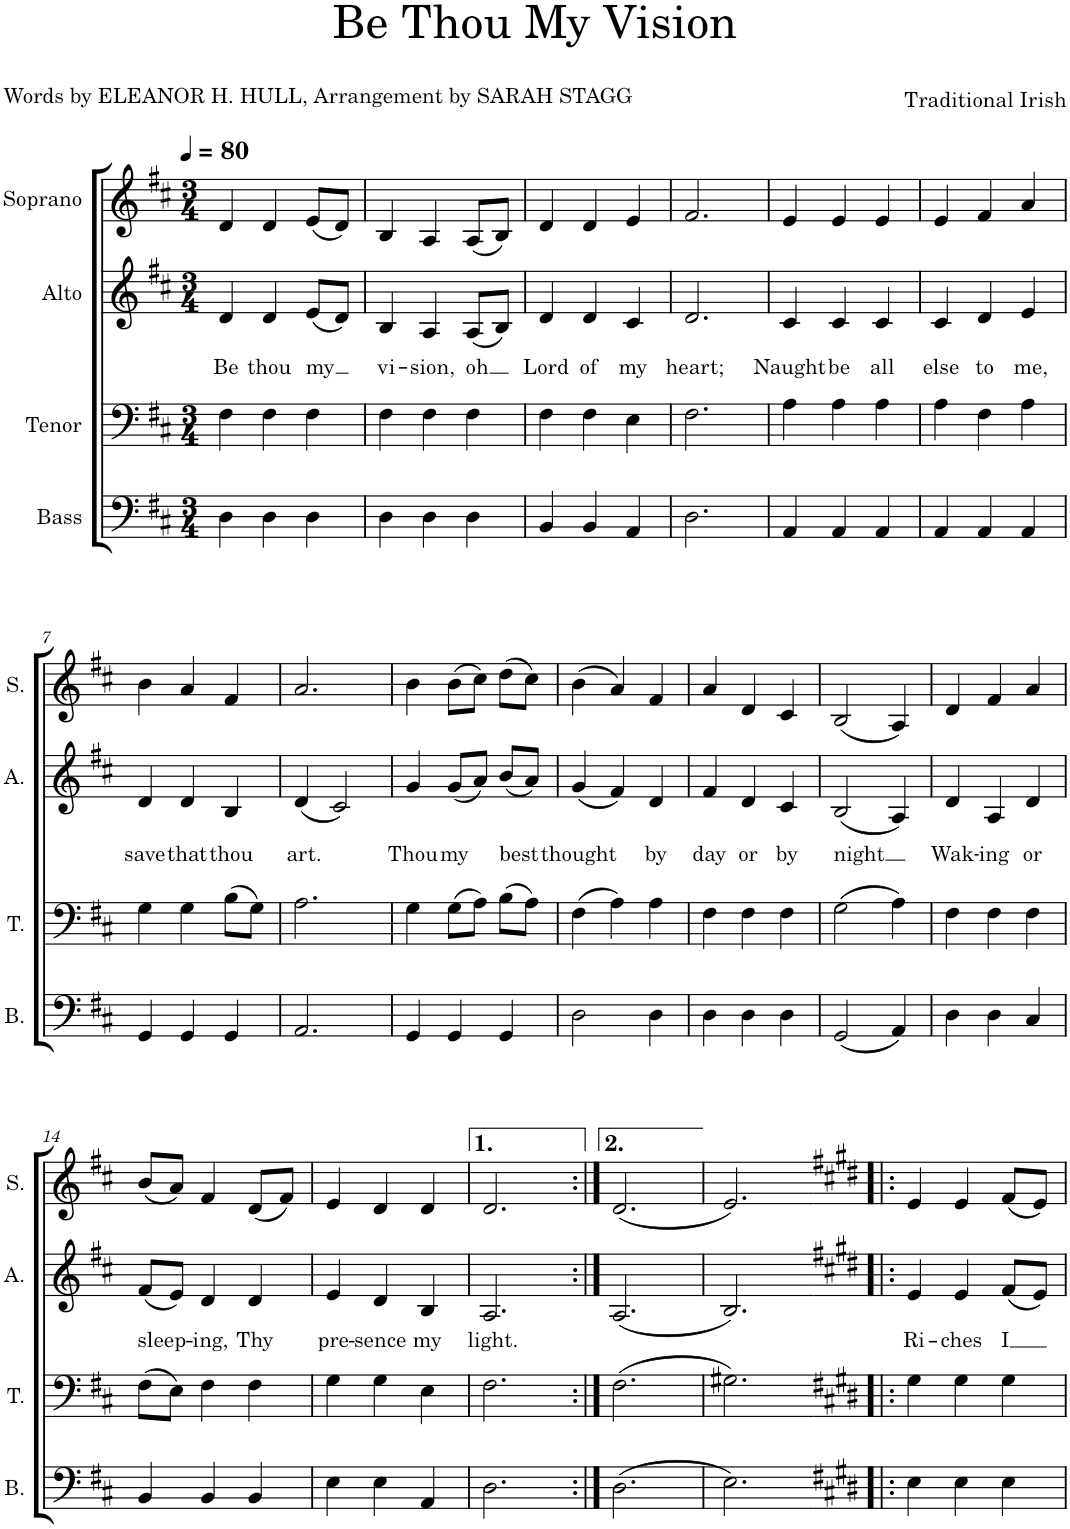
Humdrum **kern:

**kern	**kern	**kern	**text	**kern
*part4	*part3	*part2	*part2	*part1
*staff4	*staff3	*staff2	*staff2	*staff1
*I"Bass	*I"Tenor	*I"Alto	*	*I"Soprano
*I'B.	*I'T.	*I'A.	*	*I'S.
*clefF4	*clefF4	*clefG2	*	*clefG2
*k[f#c#]	*k[f#c#]	*k[f#c#]	*	*k[f#c#]
*M3/4	*M3/4	*M3/4	*	*M3/4
*MM80	*MM80	*MM80	*	*MM80
=1	=1	=1	=1	=1
!	!	!	!LO:LY:b	!
4D\	4F#\	4d/	Be	4d/
!	!	!	!LO:LY:b	!
4D\	4F#\	4d/	thou	4d/
!	!	!	!LO:LY:b	!
4D\	4F#\	(8e/L	my	(8e/L
.	.	8d/J)	.	8d/J)
=2	=2	=2	=2	=2
!	!	!	!LO:LY:b	!
4D\	4F#\	4B/	vi-	4B/
!	!	!	!LO:LY:b	!
4D\	4F#\	4A/	-sion,	4A/
!	!	!	!LO:LY:b	!
4D\	4F#\	(8A/L	oh	(8A/L
.	.	8B/J)	.	8B/J)
=3	=3	=3	=3	=3
!	!	!	!LO:LY:b	!
4BB/	4F#\	4d/	Lord	4d/
!	!	!	!LO:LY:b	!
4BB/	4F#\	4d/	of	4d/
!	!	!	!LO:LY:b	!
4AA/	4E\	4c#/	my	4e/
=4	=4	=4	=4	=4
!	!	!	!LO:LY:b	!
2.D\	2.F#\	2.d/	heart;	2.f#/
=5	=5	=5	=5	=5
!	!	!	!LO:LY:b	!
4AA/	4A\	4c#/	Naught	4e/
!	!	!	!LO:LY:b	!
4AA/	4A\	4c#/	be	4e/
!	!	!	!LO:LY:b	!
4AA/	4A\	4c#/	all	4e/
=6	=6	=6	=6	=6
!	!	!	!LO:LY:b	!
4AA/	4A\	4c#/	else	4e/
!	!	!	!LO:LY:b	!
4AA/	4F#\	4d/	to	4f#/
!	!	!	!LO:LY:b	!
4AA/	4A\	4e/	me,	4a/
!!LO:LB:g=z
=7	=7	=7	=7	=7
!	!	!	!LO:LY:b	!
4GG/	4G\	4d/	save	4b\
!	!	!	!LO:LY:b	!
4GG/	4G\	4d/	that	4a/
!	!	!	!LO:LY:b	!
4GG/	(8B\L	4B/	thou	4f#/
.	8G\J)	.	.	.
=8	=8	=8	=8	=8
!	!	!	!LO:LY:b	!
2.AA/	2.A\	(4d/	art.	2.a/
.	.	2c#/)	.	.
=9	=9	=9	=9	=9
!	!	!	!LO:LY:b	!
4GG/	4G\	4g/	Thou	4b\
!	!	!	!LO:LY:b	!
4GG/	(8G\L	(8g/L	my	(8b\L
.	8A\J)	8a/J)	.	8cc#\J)
!	!	!	!LO:LY:b	!
4GG/	(8B\L	(8b/L	best	(8dd\L
.	8A\J)	8a/J)	.	8cc#\J)
=10	=10	=10	=10	=10
!	!	!	!LO:LY:b	!
2D\	(4F#\	(4g/	thought	(4b\
.	4A\)	4f#/)	.	4a/)
!	!	!	!LO:LY:b	!
4D\	4A\	4d/	by	4f#/
=11	=11	=11	=11	=11
!	!	!	!LO:LY:b	!
4D\	4F#\	4f#/	day	4a/
!	!	!	!LO:LY:b	!
4D\	4F#\	4d/	or	4d/
!	!	!	!LO:LY:b	!
4D\	4F#\	4c#/	by	4c#/
=12	=12	=12	=12	=12
!	!	!	!LO:LY:b	!
(2GG/	(2G\	(2B/	night	(2B/
4AA/)	4A\)	4A/)	.	4A/)
=13	=13	=13	=13	=13
!	!	!	!LO:LY:b	!
4D\	4F#\	4d/	Wak-	4d/
!	!	!	!LO:LY:b	!
4D\	4F#\	4A/	-ing	4f#/
!	!	!	!LO:LY:b	!
4C#/	4F#\	4d/	or	4a/
!!LO:LB:g=z
=14	=14	=14	=14	=14
!	!	!	!LO:LY:b	!
4BB/	(8F#\L	(8f#/L	sleep-	(8b/L
.	8E\J)	8e/J)	.	8a/J)
!	!	!	!LO:LY:b	!
4BB/	4F#\	4d/	-ing,	4f#/
!	!	!	!LO:LY:b	!
4BB/	4F#\	4d/	Thy	(8d/L
.	.	.	.	8f#/J)
=15	=15	=15	=15	=15
!	!	!	!LO:LY:b	!
4E\	4G\	4e/	pre-	4e/
!	!	!	!LO:LY:b	!
4E\	4G\	4d/	-sence	4d/
!	!	!	!LO:LY:b	!
4AA/	4E\	4B/	my	4d/
=16	=16	=16	=16	=16
!	!	!	!LO:LY:b	!
2.D\	2.F#\	2.A/	light.	2.d/
=17:|!	=17:|!	=17:|!	=17:|!	=17:|!
(2.D\	(2.F#\	(2.A/	.	(2.d/
=18	=18	=18	=18	=18
2.E\)	2.G#X\)	2.B/)	.	2.e/)
=19!|:	=19!|:	=19!|:	=19!|:	=19!|:
*k[f#c#g#d#]	*k[f#c#g#d#]	*k[f#c#g#d#]	*	*k[f#c#g#d#]
!	!	!	!LO:LY:b	!
4E\	4G#\	4e/	Ri-	4e/
!	!	!	!LO:LY:b	!
4E\	4G#\	4e/	-ches	4e/
!	!	!	!LO:LY:b	!
4E\	4G#\	(8f#/L	I	(8f#/L
.	.	8e/J)	.	8e/J)
=	=	=	=	=
*-	*-	*-	*-	*-
